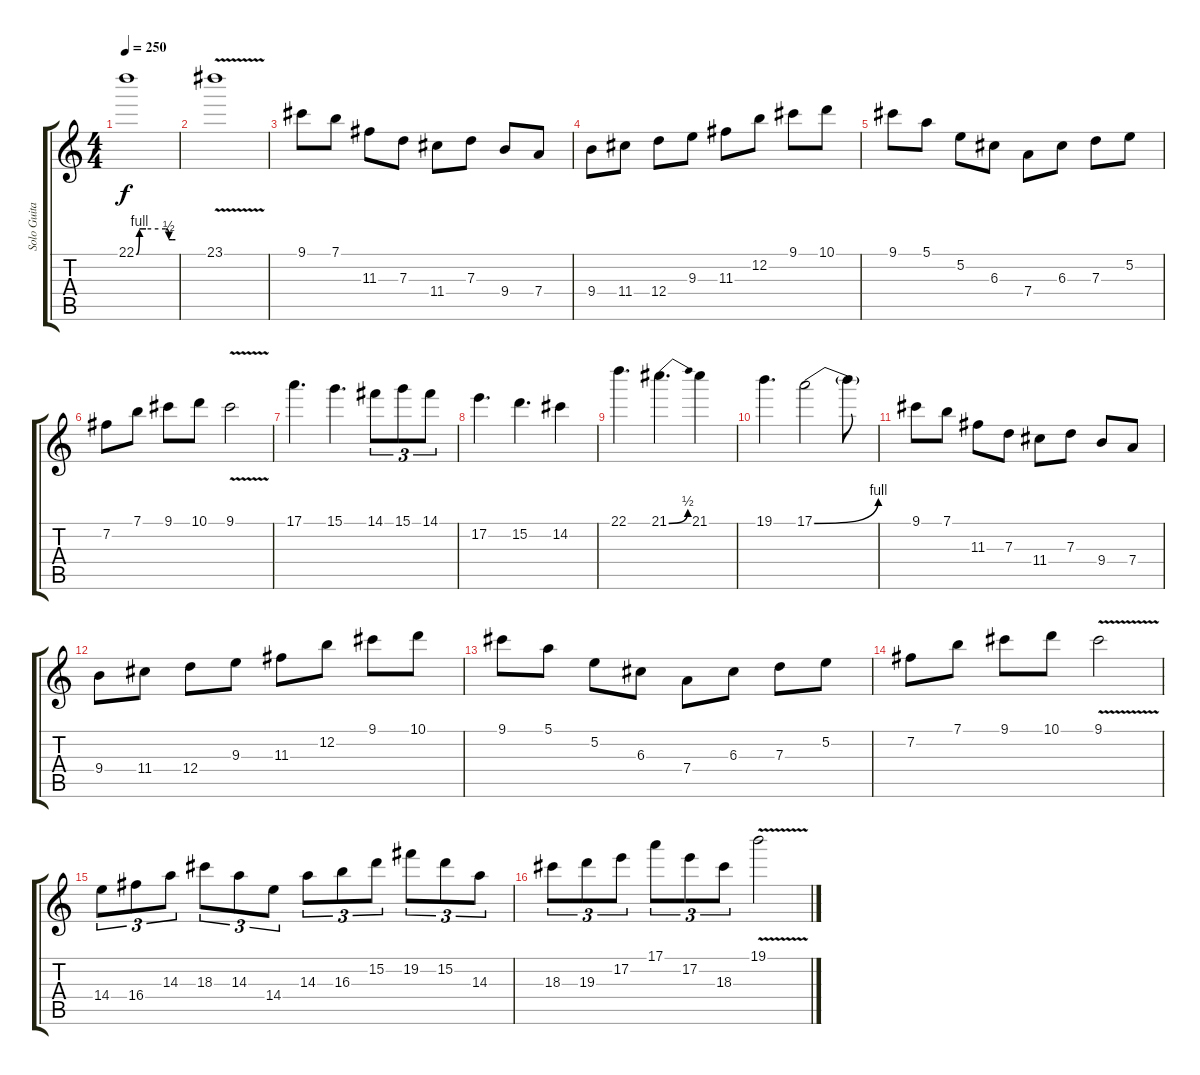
\track ("Solo Guitar" "Solo Guita") {instrument overdrivenguitar}
\staff {score tabs}
\tuning (E4 B3 G3 D3 A2 E2) {hide}
\ts (4 4)
\tempo 250
\clef g2
\ks c
22.1{be (custom 0 0 5 4 15 4 45 4 50 2 55 2 60 2)}.1{dy f} |
23.1{v}.1 |
9.1.8 7.1.8 11.3.8 7.3.8 11.4.8 7.3.8 9.4.8 7.4.8 |
9.4.8 11.4.8 12.4.8 9.3.8 11.3.8 12.2.8 9.1.8 10.1.8 |
9.1.8 5.1.8 5.2.8 6.3.8 7.4.8 6.3.8 7.3.8 5.2.8 |
7.2.8 7.1.8 9.1.8 10.1.8 9.1{v}.2 |
17.1.4{d} 15.1.4{d} 14.1.8{tu (3 2)} 15.1.8{tu (3 2)} 14.1.8{tu (3 2)} |
17.2.4{d} 15.2.4{d} 14.2.4 |
22.1.4{d} 21.1{be (bend 0 0 60 2)}.4{d} 21.1.4 |
19.1.4{d} 17.1{be (bend 0 0 60 4)}.2 17.1{t}.8 |
9.1.8 7.1.8 11.3.8 7.3.8 11.4.8 7.3.8 9.4.8 7.4.8 |
9.4.8 11.4.8 12.4.8 9.3.8 11.3.8 12.2.8 9.1.8 10.1.8 |
9.1.8 5.1.8 5.2.8 6.3.8 7.4.8 6.3.8 7.3.8 5.2.8 |
7.2.8 7.1.8 9.1.8 10.1.8 9.1{v}.2 |
14.4.8{tu (3 2)} 16.4.8{tu (3 2)} 14.3.8{tu (3 2)} 18.3.8{tu (3 2)} 14.3.8{tu (3 2)} 14.4.8{tu (3 2)} 14.3.8{tu (3 2)} 16.3.8{tu (3 2)} 15.2.8{tu (3 2)} 19.2.8{tu (3 2)} 15.2.8{tu (3 2)} 14.3.8{tu (3 2)} |
18.3.8{tu (3 2)} 19.3.8{tu (3 2)} 17.2.8{tu (3 2)} 17.1.8{tu (3 2)} 17.2.8{tu (3 2)} 18.3.8{tu (3 2)} 19.1{v}.2
